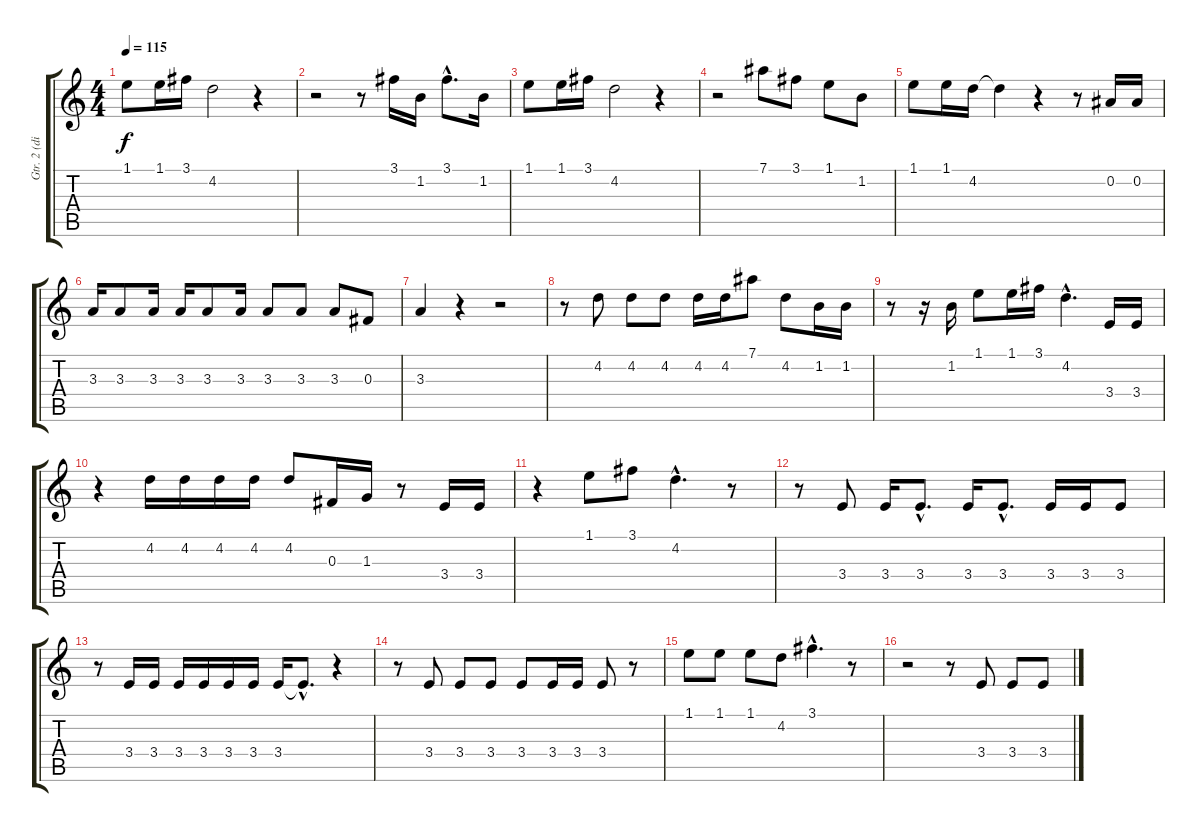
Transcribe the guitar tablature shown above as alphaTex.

\track ("Gtr. 2 (dist.)" "Gtr. 2 (di") {instrument distortionguitar}
\staff {score tabs}
\tuning (Eb4 Bb3 Gb3 Db3 Ab2 Eb2) {hide}
\ts (4 4)
\tempo 115
\clef g2
\ks c
1.1.8{dy f} 1.1.16 3.1.16 4.2.2 r.4 |
r.2 r.8 3.1.16 1.2.16 3.1{hac}.8{d} 1.2.16 |
1.1.8 1.1.16 3.1.16 4.2.2 r.4 |
r.2 7.1.8 3.1.8 1.1.8 1.2.8 |
1.1.8 1.1.16 4.2.16 4.2{t}.4 r.4 r.8 0.2.16 0.2.16 |
3.3.16 3.3.8 3.3.16 3.3.16 3.3.8 3.3.16 3.3.8 3.3.8 3.3.8 0.3.8 |
3.3.4 r.4 r.2 |
r.8 4.2.8 4.2.8 4.2.8 4.2.16 4.2.16 7.1.8 4.2.8 1.2.16 1.2.16 |
r.8 r.16 1.2.16 1.1.8 1.1.16 3.1.16 4.2{hac}.4{d} 3.4.16 3.4.16 |
r.4 4.2.16 4.2.16 4.2.16 4.2.16 4.2.8 0.3.16 1.3.16 r.8 3.4.16 3.4.16 |
r.4 1.1.8 3.1.8 4.2{hac}.4{d} r.8 |
r.8 3.4.8 3.4.16 3.4{hac}.8{d} 3.4.16 3.4{hac}.8{d} 3.4.16 3.4.16 3.4.8 |
r.8 3.4.16 3.4.16 3.4.16 3.4.16 3.4.16 3.4.16 3.4.16 3.4{hac t}.8{d} r.4 |
r.8 3.4.8 3.4.8 3.4.8 3.4.8 3.4.16 3.4.16 3.4.8 r.8 |
1.1.8 1.1.8 1.1.8 4.2.8 3.1{hac}.4{d} r.8 |
r.2 r.8 3.4.8 3.4.8 3.4.8
